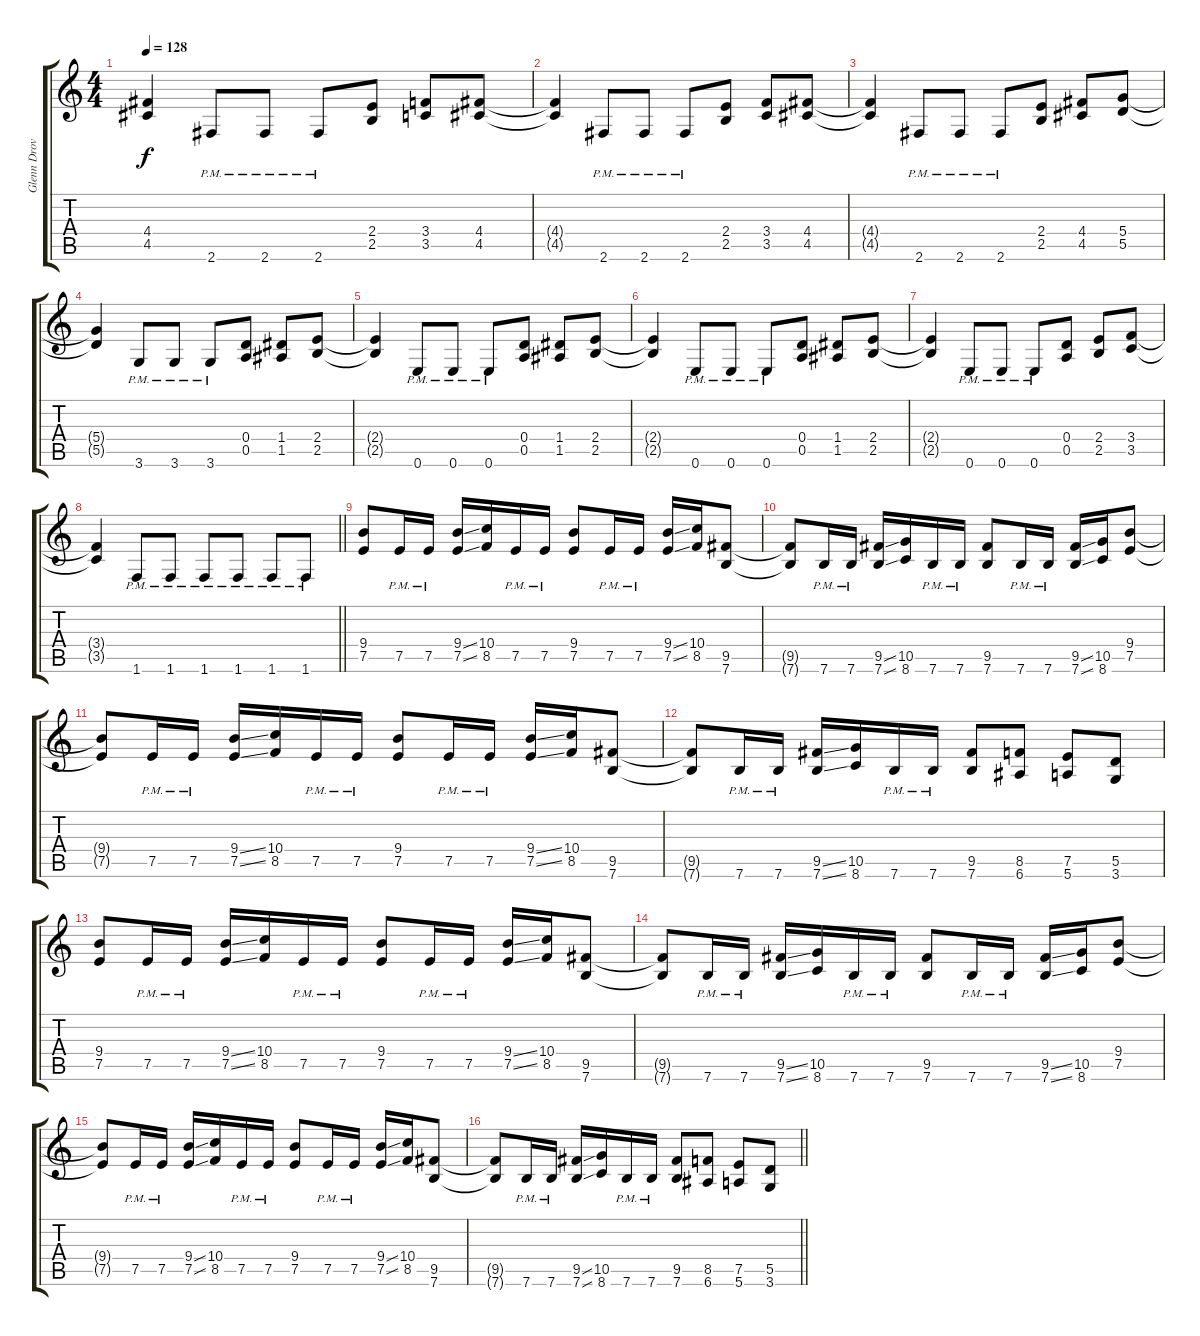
\track ("Glenn Drover" "Glenn Drov") {instrument distortionguitar}
\staff {score tabs}
\tuning (E4 B3 G3 D3 A2 E2) {hide}
\ts (4 4)
\tempo 128
\clef g2
\ks c
(4.4{t} 4.5{t}).4{dy f} 2.6{pm}.8 2.6{pm}.8 2.6{pm}.8 (2.4 2.5).8 (3.4 3.5).8 (4.4 4.5).8 |
(4.4{t} 4.5{t}).4 2.6{pm}.8 2.6{pm}.8 2.6{pm}.8 (2.4 2.5).8 (3.4 3.5).8 (4.4 4.5).8 |
(4.4{t} 4.5{t}).4 2.6{pm}.8 2.6{pm}.8 2.6{pm}.8 (2.4 2.5).8 (4.4 4.5).8 (5.4 5.5).8 |
(5.4{t} 5.5{t}).4 3.6{pm}.8 3.6{pm}.8 3.6{pm}.8 (0.4 0.5).8 (1.4 1.5).8 (2.4 2.5).8 |
(2.4{t} 2.5{t}).4 0.6{pm}.8 0.6{pm}.8 0.6{pm}.8 (0.4 0.5).8 (1.4 1.5).8 (2.4 2.5).8 |
(2.4{t} 2.5{t}).4 0.6{pm}.8 0.6{pm}.8 0.6{pm}.8 (0.4 0.5).8 (1.4 1.5).8 (2.4 2.5).8 |
(2.4{t} 2.5{t}).4 0.6{pm}.8 0.6{pm}.8 0.6{pm}.8 (0.4 0.5).8 (2.4 2.5).8 (3.4 3.5).8 |
\barLineRight lightlight
(3.4{t} 3.5{t}).4 1.6{pm}.8 1.6{pm}.8 1.6{pm}.8 1.6{pm}.8 1.6{pm}.8 1.6{pm}.8 |
(9.4 7.5).8 7.5{pm}.16 7.5{pm}.16 (9.4{ss} 7.5{ss}).16 (10.4 8.5).16 7.5{pm}.16 7.5{pm}.16 (9.4 7.5).8 7.5{pm}.16 7.5{pm}.16 (9.4{ss} 7.5{ss}).16 (10.4 8.5).16 (9.5 7.6).8 |
(9.5{t} 7.6{t}).8 7.6{pm}.16 7.6{pm}.16 (9.5{ss} 7.6{ss}).16 (10.5 8.6).16 7.6{pm}.16 7.6{pm}.16 (9.5 7.6).8 7.6{pm}.16 7.6{pm}.16 (9.5{ss} 7.6{ss}).16 (10.5 8.6).16 (9.4 7.5).8 |
(9.4{t} 7.5{t}).8 7.5{pm}.16 7.5{pm}.16 (9.4{ss} 7.5{ss}).16 (10.4 8.5).16 7.5{pm}.16 7.5{pm}.16 (9.4 7.5).8 7.5{pm}.16 7.5{pm}.16 (9.4{ss} 7.5{ss}).16 (10.4 8.5).16 (9.5 7.6).8 |
(9.5{t} 7.6{t}).8 7.6{pm}.16 7.6{pm}.16 (9.5{ss} 7.6{ss}).16 (10.5 8.6).16 7.6{pm}.16 7.6{pm}.16 (9.5 7.6).8 (8.5 6.6).8 (7.5 5.6).8 (5.5 3.6).8 |
(9.4 7.5).8 7.5{pm}.16 7.5{pm}.16 (9.4{ss} 7.5{ss}).16 (10.4 8.5).16 7.5{pm}.16 7.5{pm}.16 (9.4 7.5).8 7.5{pm}.16 7.5{pm}.16 (9.4{ss} 7.5{ss}).16 (10.4 8.5).16 (9.5 7.6).8 |
(9.5{t} 7.6{t}).8 7.6{pm}.16 7.6{pm}.16 (9.5{ss} 7.6{ss}).16 (10.5 8.6).16 7.6{pm}.16 7.6{pm}.16 (9.5 7.6).8 7.6{pm}.16 7.6{pm}.16 (9.5{ss} 7.6{ss}).16 (10.5 8.6).16 (9.4 7.5).8 |
(9.4{t} 7.5{t}).8 7.5{pm}.16 7.5{pm}.16 (9.4{ss} 7.5{ss}).16 (10.4 8.5).16 7.5{pm}.16 7.5{pm}.16 (9.4 7.5).8 7.5{pm}.16 7.5{pm}.16 (9.4{ss} 7.5{ss}).16 (10.4 8.5).16 (9.5 7.6).8 |
\barLineRight lightlight
(9.5{t} 7.6{t}).8 7.6{pm}.16 7.6{pm}.16 (9.5{ss} 7.6{ss}).16 (10.5 8.6).16 7.6{pm}.16 7.6{pm}.16 (9.5 7.6).8 (8.5 6.6).8 (7.5 5.6).8 (5.5 3.6).8
